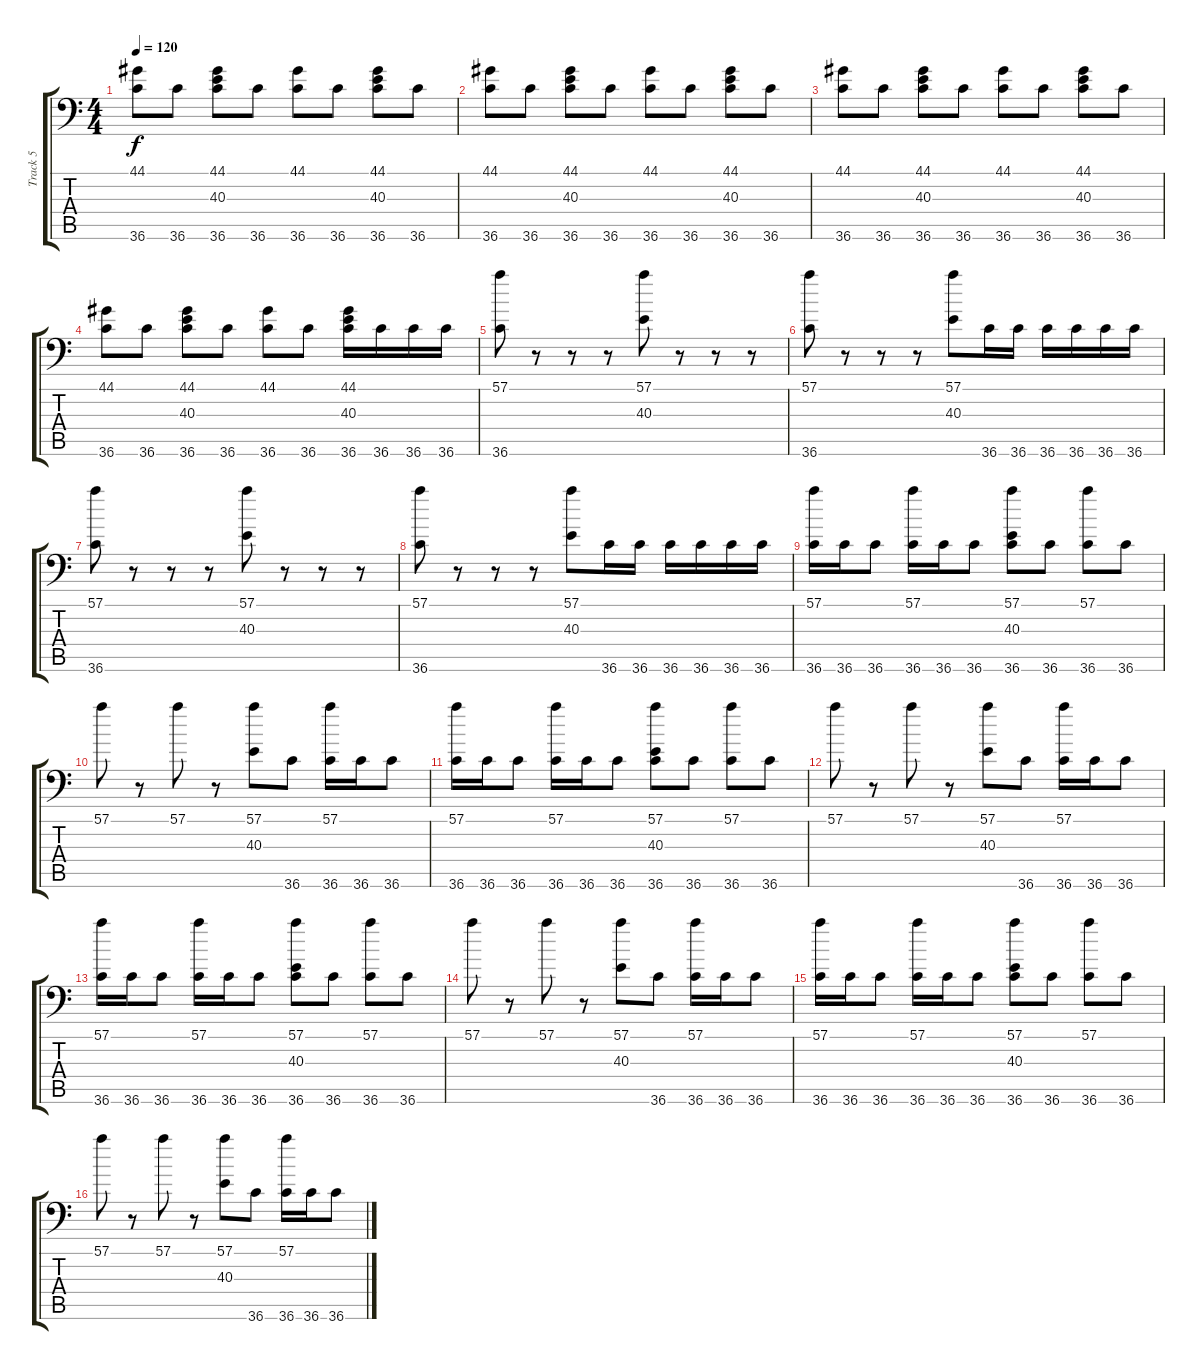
\track ("Track 5" "Track 5") {instrument acousticgrandpiano}
\staff {score tabs}
\tuning (C-1 C-1 C-1 C-1 C-1 C-1) {hide}
\ts (4 4)
\tempo 120
\clef f4
\ks c
(44.1 36.6).8{dy f} 36.6.8 (44.1 40.3 36.6).8 36.6.8 (44.1 36.6).8 36.6.8 (44.1 40.3 36.6).8 36.6.8 |
(44.1 36.6).8 36.6.8 (44.1 40.3 36.6).8 36.6.8 (44.1 36.6).8 36.6.8 (44.1 40.3 36.6).8 36.6.8 |
(44.1 36.6).8 36.6.8 (44.1 40.3 36.6).8 36.6.8 (44.1 36.6).8 36.6.8 (44.1 40.3 36.6).8 36.6.8 |
(44.1 36.6).8 36.6.8 (44.1 40.3 36.6).8 36.6.8 (44.1 36.6).8 36.6.8 (44.1 40.3 36.6).16 36.6.16 36.6.16 36.6.16 |
(57.1 36.6).8 r.8 r.8 r.8 (57.1 40.3).8 r.8 r.8 r.8 |
(57.1 36.6).8 r.8 r.8 r.8 (57.1 40.3).8 36.6.16 36.6.16 36.6.16 36.6.16 36.6.16 36.6.16 |
(57.1 36.6).8 r.8 r.8 r.8 (57.1 40.3).8 r.8 r.8 r.8 |
(57.1 36.6).8 r.8 r.8 r.8 (57.1 40.3).8 36.6.16 36.6.16 36.6.16 36.6.16 36.6.16 36.6.16 |
(57.1 36.6).16 36.6.16 36.6.8 (57.1 36.6).16 36.6.16 36.6.8 (57.1 40.3 36.6).8 36.6.8 (57.1 36.6).8 36.6.8 |
57.1.8 r.8 57.1.8 r.8 (57.1 40.3).8 36.6.8 (57.1 36.6).16 36.6.16 36.6.8 |
(57.1 36.6).16 36.6.16 36.6.8 (57.1 36.6).16 36.6.16 36.6.8 (57.1 40.3 36.6).8 36.6.8 (57.1 36.6).8 36.6.8 |
57.1.8 r.8 57.1.8 r.8 (57.1 40.3).8 36.6.8 (57.1 36.6).16 36.6.16 36.6.8 |
(57.1 36.6).16 36.6.16 36.6.8 (57.1 36.6).16 36.6.16 36.6.8 (57.1 40.3 36.6).8 36.6.8 (57.1 36.6).8 36.6.8 |
57.1.8 r.8 57.1.8 r.8 (57.1 40.3).8 36.6.8 (57.1 36.6).16 36.6.16 36.6.8 |
(57.1 36.6).16 36.6.16 36.6.8 (57.1 36.6).16 36.6.16 36.6.8 (57.1 40.3 36.6).8 36.6.8 (57.1 36.6).8 36.6.8 |
57.1.8 r.8 57.1.8 r.8 (57.1 40.3).8 36.6.8 (57.1 36.6).16 36.6.16 36.6.8
